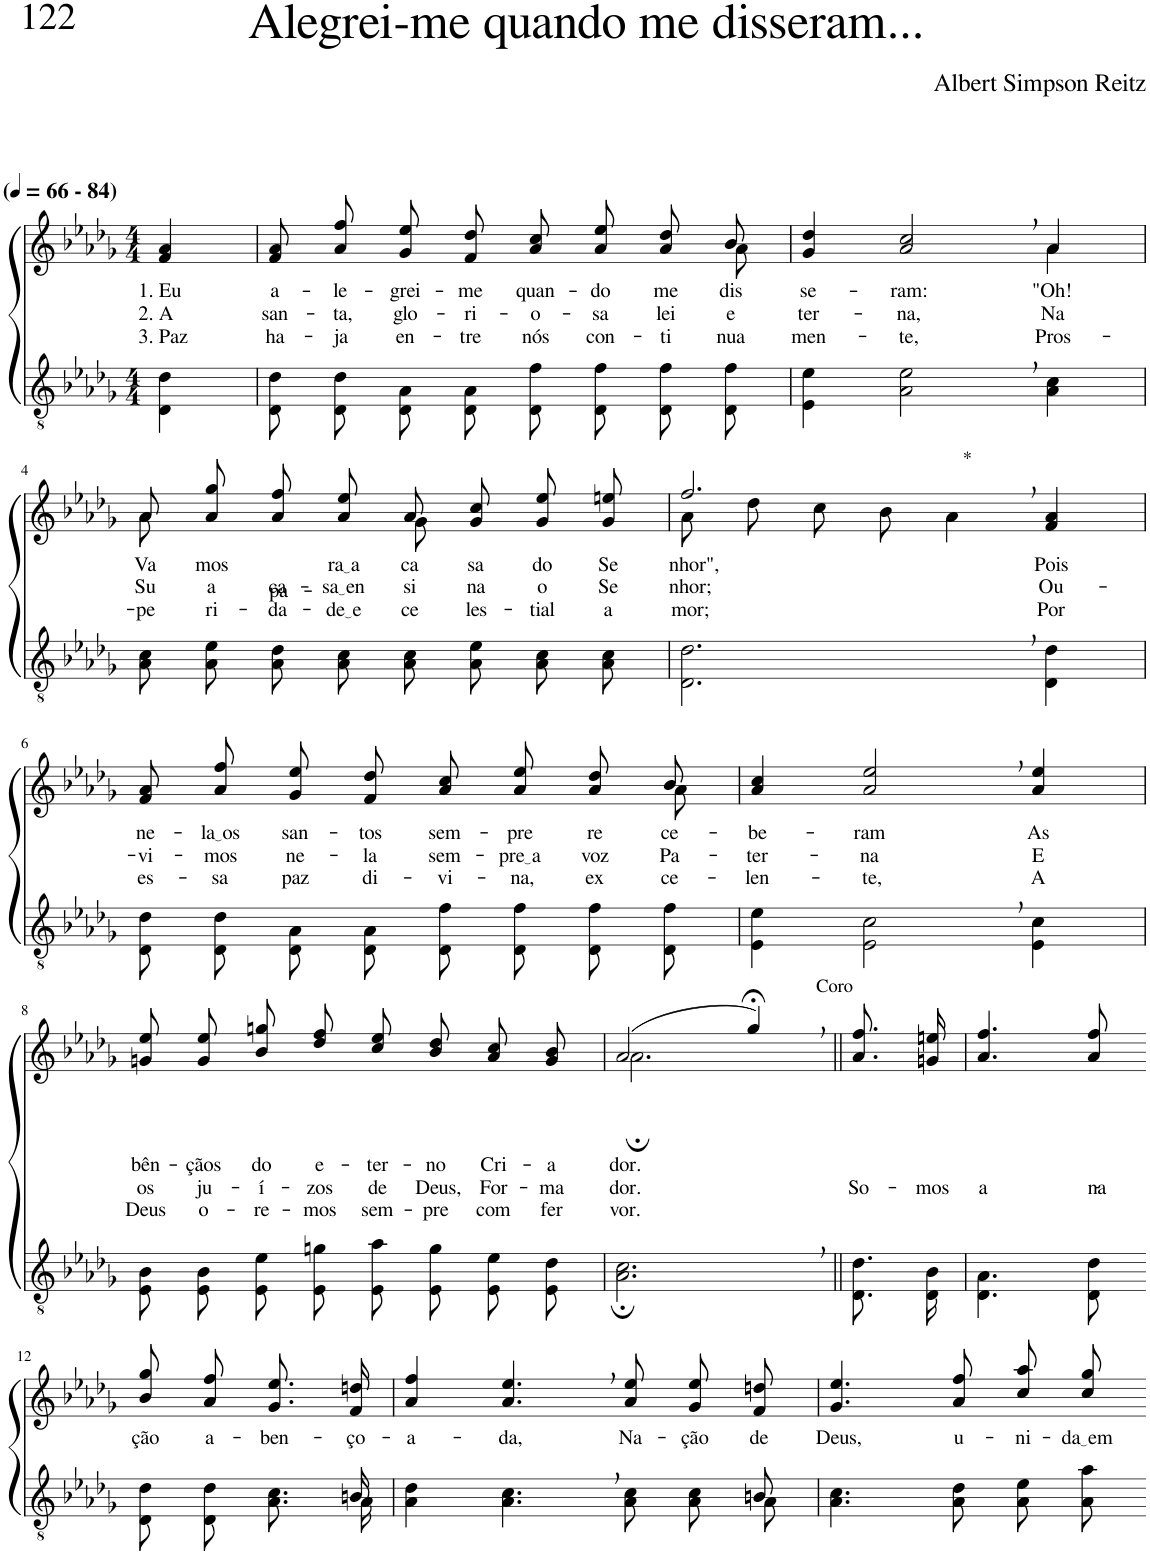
**kern	**kern	**text	**text	**text
*part2	*part1	*part1	*part1	*part1
*staff2	*staff1	*staff1	*staff1	*staff1
*I"Parte III e IV	*I"Parte I e II	*	*	*
*clefGv2	*clefG2	*	*	*
*Trd3c5	*Trd3c5	*	*	*
*k[b-e-a-d-g-]	*k[b-e-a-d-g-]	*	*	*
*M4/4	*M4/4	*	*	*
*MM66	*MM66	*	*	*
=1	=1	=1	=1	=1
!	!LO:TX:a:B:t=(	!	!	!
!	!LO:TX:a:B:t=- 84)	!	!	!
!	!	!LO:LY:b	!LO:LY:b	!LO:LY:b
4D-\ 4d-\	4f/ 4a-/	1. Eu	2. A	3. Paz
=2	=2	=2	=2	=2
!	!	!LO:LY:b	!LO:LY:b	!LO:LY:b
*	*^	*	*	*
8D-/ 8d-/L	8f\ 8a-\L	2..ryy	a-	san-	ha-
!	!	!	!LO:LY:b	!LO:LY:b	!LO:LY:b
8D-/ 8d-/J	8a-\ 8ff\J	.	-le-	-ta,	-ja
!	!	!	!LO:LY:b	!LO:LY:b	!LO:LY:b
8D-/ 8A-/L	8g-\ 8ee-\L	.	-grei-	glo-	en-
!	!	!	!LO:LY:b	!LO:LY:b	!LO:LY:b
8D-/ 8A-/J	8f\ 8dd-\J	.	-me	-ri-	-tre
!	!	!	!LO:LY:b	!LO:LY:b	!LO:LY:b
8D-/ 8f/L	8a-\ 8cc\L	.	quan-	-o-	nós
!	!	!	!LO:LY:b	!LO:LY:b	!LO:LY:b
8D-/ 8f/J	8a-\ 8ee-\J	.	-do	-sa	con-
!	!	!	!LO:LY:b	!LO:LY:b	!LO:LY:b
8D-/ 8f/L	8a-/ 8dd-/L	.	me	lei	-ti-
!	!	!	!LO:LY:b	!LO:LY:b	!LO:LY:b
8D-/ 8f/J	8b-/J	8a-\	dis-	e-	-nua-
=3	=3	=3	=3	=3	=3
!	!	!	!LO:LY:b	!LO:LY:b	!LO:LY:b
4E-\ 4e-\	4g-/ 4dd-/	2.ryy	-se-	-ter-	-men-
!	!	!	!LO:LY:b	!LO:LY:b	!LO:LY:b
2A-\, 2e-\,	2a-/, 2cc/,	.	-ram:	-na,	-te,
!	!	!	!LO:LY:b	!LO:LY:b	!LO:LY:b
4A-\ 4c\	4a-/	4a-\	"Oh!	Na	Pros-
!!LO:LB:g=z	!!
=4	=4	=4	=4	=4	=4
!	!	!	!LO:LY:b	!LO:LY:b	!LO:LY:b
8A-\ 8c\L	8a-\L	8a-\	Va-	Su-	-pe-
!	!	!	!LO:LY:b	!LO:LY:b	!LO:LY:b
8A-\ 8e-\J	8a-\ 8gg-\J	4.ryy	-mos	-a	-ri-
!	!	!	!LO:LY:b	!LO:LY:b	!LO:LY:b
8A-\ 8d-\L	8a-\ 8ff\L	.	pa-	ca-	-da-
!	!	!	!LO:LY:b	!LO:LY:b	!LO:LY:b
8A-\ 8c\J	8a-\ 8ee-\J	.	ra a	sa en	de e
!	!	!	!LO:LY:b	!LO:LY:b	!LO:LY:b
8A-\ 8c\L	8a-\L	8g-\	-ca-	-si-	ce-
!	!	!	!LO:LY:b	!LO:LY:b	!LO:LY:b
8A-\ 8e-\J	8g-\ 8cc\J	4.ryy	-sa	-na	-les-
!	!	!	!LO:LY:b	!LO:LY:b	!LO:LY:b
8A-\ 8c\L	8g-\ 8ee-\L	.	do	o	-tial
!	!	!	!LO:LY:b	!LO:LY:b	!LO:LY:b
8A-\ 8c\J	8g-\ 8een\J	.	Se-	Se-	a-
=5	=5	=5	=5	=5	=5
!	!LO:TX:a:t=*	!	!	!	!
!	!	!	!LO:LY:b	!LO:LY:b	!LO:LY:b
2.D-\, 2.d-\,	2.ff,/	8a-\L	-nhor",	-nhor;	-mor;
.	.	8dd-\J	.	.	.
.	.	8cc\L	.	.	.
.	.	8b-\J	.	.	.
.	.	4a-\	.	.	.
!	!	!	!LO:LY:b	!LO:LY:b	!LO:LY:b
4D-\ 4d-\	4f/ 4a-/	4ryy	Pois	Ou-	Por
!!LO:LB:g=z	!!
=6	=6	=6	=6	=6	=6
!	!	!	!LO:LY:b	!LO:LY:b	!LO:LY:b
8D-/ 8d-/L	8f\ 8a-\L	2..ryy	ne-	-vi-	es-
!	!	!	!LO:LY:b	!LO:LY:b	!LO:LY:b
8D-/ 8d-/J	8a-\ 8ff\J	.	la os	-mos	-sa
!	!	!	!LO:LY:b	!LO:LY:b	!LO:LY:b
8D-/ 8A-/L	8g-\ 8ee-\L	.	san-	ne-	paz
!	!	!	!LO:LY:b	!LO:LY:b	!LO:LY:b
8D-/ 8A-/J	8f\ 8dd-\J	.	-tos	-la	di-
!	!	!	!LO:LY:b	!LO:LY:b	!LO:LY:b
8D-/ 8f/L	8a-\ 8cc\L	.	sem-	sem-	-vi-
!	!	!	!LO:LY:b	!LO:LY:b	!LO:LY:b
8D-/ 8f/J	8a-\ 8ee-\J	.	-pre	pre a	-na,
!	!	!	!LO:LY:b	!LO:LY:b	!LO:LY:b
8D-/ 8f/L	8a-/ 8dd-/L	.	re-	voz	ex-
!	!	!	!LO:LY:b	!LO:LY:b	!LO:LY:b
8D-/ 8f/J	8b-/J	8a-\	-ce-	Pa-	-ce-
=7	=7	=7	=7	=7	=7
!	!	!	!LO:LY:b	!LO:LY:b	!LO:LY:b
*	*v	*v	*	*	*
4E-\ 4e-\	4a-/ 4cc/	-be-	-ter-	-len-
!	!	!LO:LY:b	!LO:LY:b	!LO:LY:b
2E-\, 2c\,	2a-/, 2ee-/,	-ram	-na	-te,
!	!	!LO:LY:b	!LO:LY:b	!LO:LY:b
4E-\ 4c\	4a-/ 4ee-/	As	E	A
!!LO:LB:g=z
=8	=8	=8	=8	=8
!	!	!LO:LY:b	!LO:LY:b	!LO:LY:b
8E-/ 8B-/L	8gn\ 8ee-\L	bên-	os	Deus
!	!	!LO:LY:b	!LO:LY:b	!LO:LY:b
8E-/ 8B-/J	8g\ 8ee-\J	-çãos	ju-	o-
!	!	!LO:LY:b	!LO:LY:b	!LO:LY:b
8E-\ 8e-\L	8b-\ 8ggn\L	do	-í-	-re-
!	!	!LO:LY:b	!LO:LY:b	!LO:LY:b
8E-\ 8gn\J	8dd-\ 8ff\J	e-	-zos	-mos
!	!	!LO:LY:b	!LO:LY:b	!LO:LY:b
8E-\ 8a-\L	8cc\ 8ee-\L	-ter-	de	sem-
!	!	!LO:LY:b	!LO:LY:b	!LO:LY:b
8E-\ 8g\J	8b-\ 8dd-\J	-no	Deus,	-pre
!	!	!LO:LY:b	!LO:LY:b	!LO:LY:b
8E-/ 8e-/L	8a-/ 8cc/L	Cri-	For-	com
!	!	!LO:LY:b	!LO:LY:b	!LO:LY:b
8E-/ 8d-/J	8g/ 8b-/J	-a-	-ma-	fer-
=9	=9	=9	=9	=9
*	*^	*	*	*
!	!	!	!LO:LY:b	!LO:LY:b	!LO:LY:b
2.A-\;, 2.c\;,	(2a-/	2.a-;\	-dor.	-dor.	-vor.
.	4gg-;<,/)	.	.	.	.
*	*v	*v	*	*	*
=10||	=10||	=10||	=10||	=10||
!	!LO:TX:a:t=Coro	!	!	!
!	!	!	!LO:LY:b	!
8.D-/ 8.d-/L	8.a-\ 8.ff\L	.	So-	.
!	!	!	!LO:LY:b	!
16D-/ 16B-/Jk	16gn\ 16een\Jk	.	-mos	.
=11	=11	=11	=11	=11
!	!	!	!LO:LY:b	!
4.D-\ 4.A-\	4.a-/ 4.ff/	.	a	.
!	!	!	!LO:LY:b	!
8D-\ 8d-\	8a-/ 8ff/	.	na-	.
!!LO:LB:g=z
=12-	=12-	=12-	=12-	=12-
*^	*	*	*	*
!	!	!	!LO:LY:b	!	!
4..ryy	8D-/ 8d-/L	8b-\ 8gg-\L	ção	.	.
!	!	!	!LO:LY:b	!	!
.	8D-/ 8d-/J	8a-\ 8ff\J	a-	.	.
!	!	!	!LO:LY:b	!	!
.	8.A-/ 8.c/L	8.g-\ 8.ee-\L	-ben-	.	.
!	!	!	!LO:LY:b	!	!
16Bn/	16A-/Jk	16f\ 16ddn\Jk	-ço-	.	.
=13	=13	=13	=13	=13	=13
!	!	!	!LO:LY:b	!	!
2..ryy	4A-\ 4d-\	4a-/ 4ff/	-a-	.	.
!	!	!	!LO:LY:b	!	!
.	4.A-\ 4.c\	4.a-/, 4.ee-/,	-da,	.	.
!	!	!	!LO:LY:b	!	!
.	8A-\ 8c\	8a-/ 8ee-/	Na-	.	.
!	!	!	!LO:LY:b	!	!
.	8A-/ 8c/L	8g-\ 8ee-\L	-ção	.	.
!	!	!	!LO:LY:b	!	!
8Bn/	8A-/J	8f\ 8ddn\J	de	.	.
=14	=14	=14	=14	=14	=14
!	!	!	!LO:LY:b	!	!
*v	*v	*	*	*	*
4.A-\ 4.c\	4.g-/ 4.ee-/	Deus,	.	.
!	!	!LO:LY:b	!	!
8A-\ 8d-\	8a-/ 8ff/	u-	.	.
!	!	!LO:LY:b	!	!
8A-\ 8e-\L	8cc\ 8aa-\L	-ni-	.	.
!	!	!LO:LY:b	!	!
8A-\ 8a-\J	8cc\ 8gg-\J	da em	.	.
=-	=-	=-	=-	=-
*-	*-	*-	*-	*-
